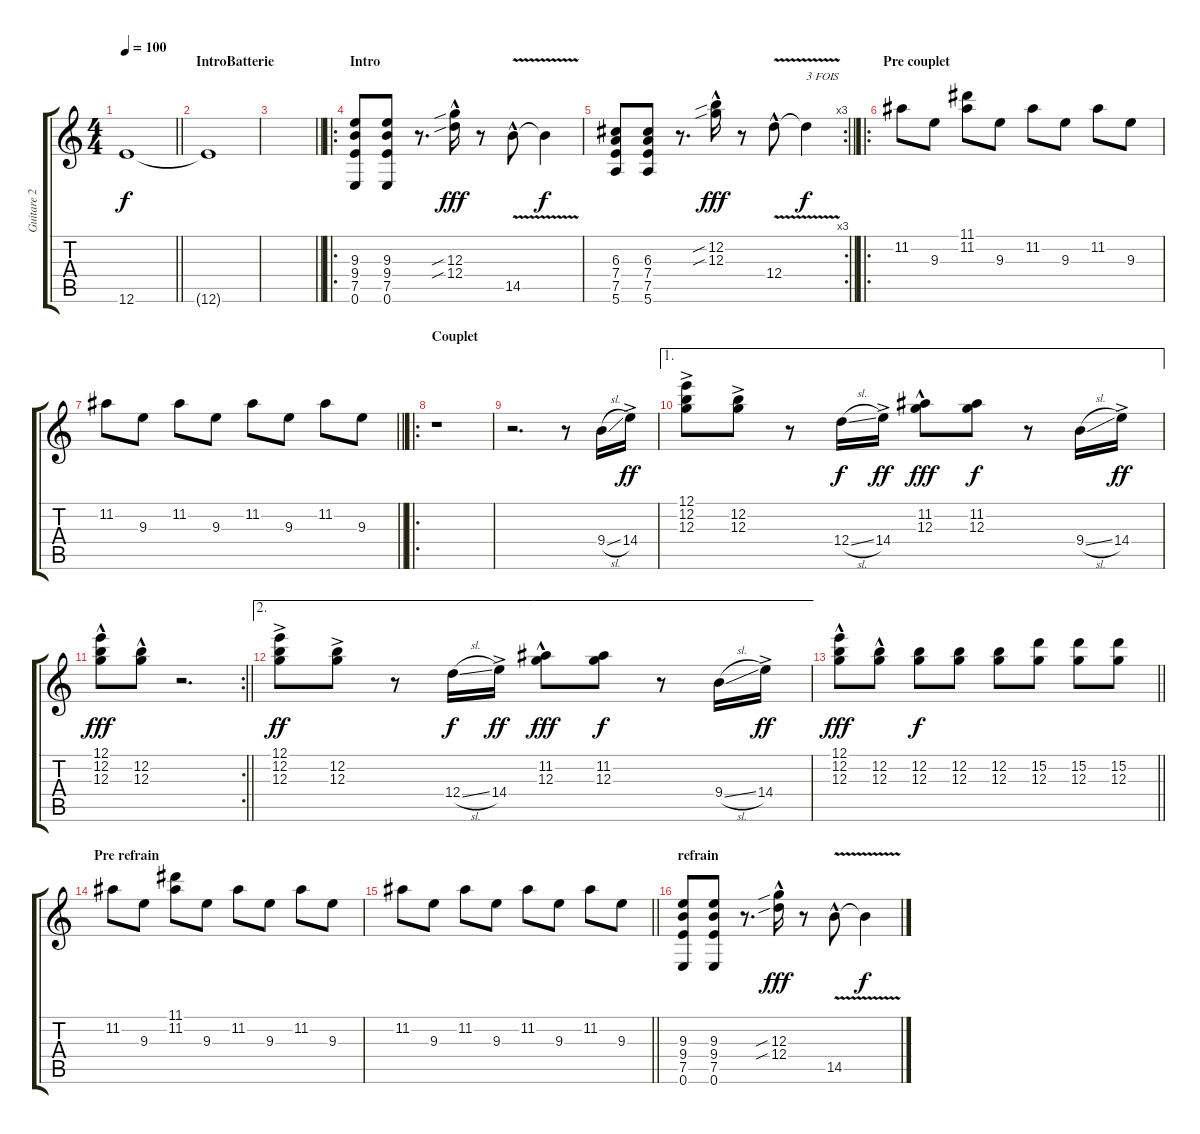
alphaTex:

\track ("Guitare 2" "Guitare 2") {instrument overdrivenguitar}
\staff {score tabs}
\tuning (E4 B3 G3 D3 A2 E2) {hide}
\ts (4 4)
\tempo 100
\clef g2
\barLineRight lightlight
\ks c
12.6.1{dy f instrument overdrivenguitar} |
\section ("" "IntroBatterie")
12.6{t}.1 |
\barLineRight lightlight
|
\ro
\section ("" "Intro")
(9.3 9.4 7.5 0.6).8 (9.3 9.4 7.5 0.6).8 r.8{d} (12.3{sib hac} 12.4{sib hac}).16{dy fff} r.8 14.5{v hac}.8 14.5{t}.4{dy f} |
\rc 3
\barLineRight lightlight
(6.3 7.4 7.5 5.6).8 (6.3 7.4 7.5 5.6).8 r.8{d} (12.2{sib hac} 12.3{sib hac}).16{dy fff} r.8 12.4{v hac}.8 12.4{t}.4{txt "3 FOIS" dy f} |
\ro
\section ("" "Pre couplet")
11.2.8 9.3.8 (11.1 11.2).8 9.3.8 11.2.8 9.3.8 11.2.8 9.3.8 |
\barLineRight lightlight
11.2.8 9.3.8 11.2.8 9.3.8 11.2.8 9.3.8 11.2.8 9.3.8 |
\ro
\section ("" "Couplet")
r.1 |
r.2{d} r.8 9.4{sl}.16 14.4{ac}.16{dy ff} |
\ae 1
(12.1 12.2{ac} 12.3).8 (12.2{ac} 12.3).8 r.8 12.4{sl}.16{dy f} 14.4{ac}.16{dy ff} (11.2{hac} 12.3{hac}).8{dy fff} (11.2 12.3).8{dy f} r.8 9.4{sl}.16 14.4{ac}.16{dy ff} |
\rc 2
\barLineRight lightlight
(12.1{hac} 12.2{hac} 12.3).8{dy fff} (12.2{hac} 12.3).8 r.2{d} |
\ae 2
(12.1 12.2{ac} 12.3).8{dy ff} (12.2{ac} 12.3).8 r.8 12.4{sl}.16{dy f} 14.4{ac}.16{dy ff} (11.2{hac} 12.3{hac}).8{dy fff} (11.2 12.3).8{dy f} r.8 9.4{sl}.16 14.4{ac}.16{dy ff} |
\barLineRight lightlight
(12.1{hac} 12.2{hac} 12.3).8{dy fff} (12.2{hac} 12.3).8 (12.2 12.3).8{dy f} (12.2 12.3).8 (12.2 12.3).8 (15.2 12.3).8 (15.2 12.3).8 (15.2 12.3).8 |
\section ("" "Pre refrain")
11.2.8 9.3.8 (11.1 11.2).8 9.3.8 11.2.8 9.3.8 11.2.8 9.3.8 |
\barLineRight lightlight
11.2.8 9.3.8 11.2.8 9.3.8 11.2.8 9.3.8 11.2.8 9.3.8 |
\section ("" "refrain")
(9.3 9.4 7.5 0.6).8 (9.3 9.4 7.5 0.6).8 r.8{d} (12.3{sib hac} 12.4{sib hac}).16{dy fff} r.8 14.5{v hac}.8 14.5{t}.4{dy f}
